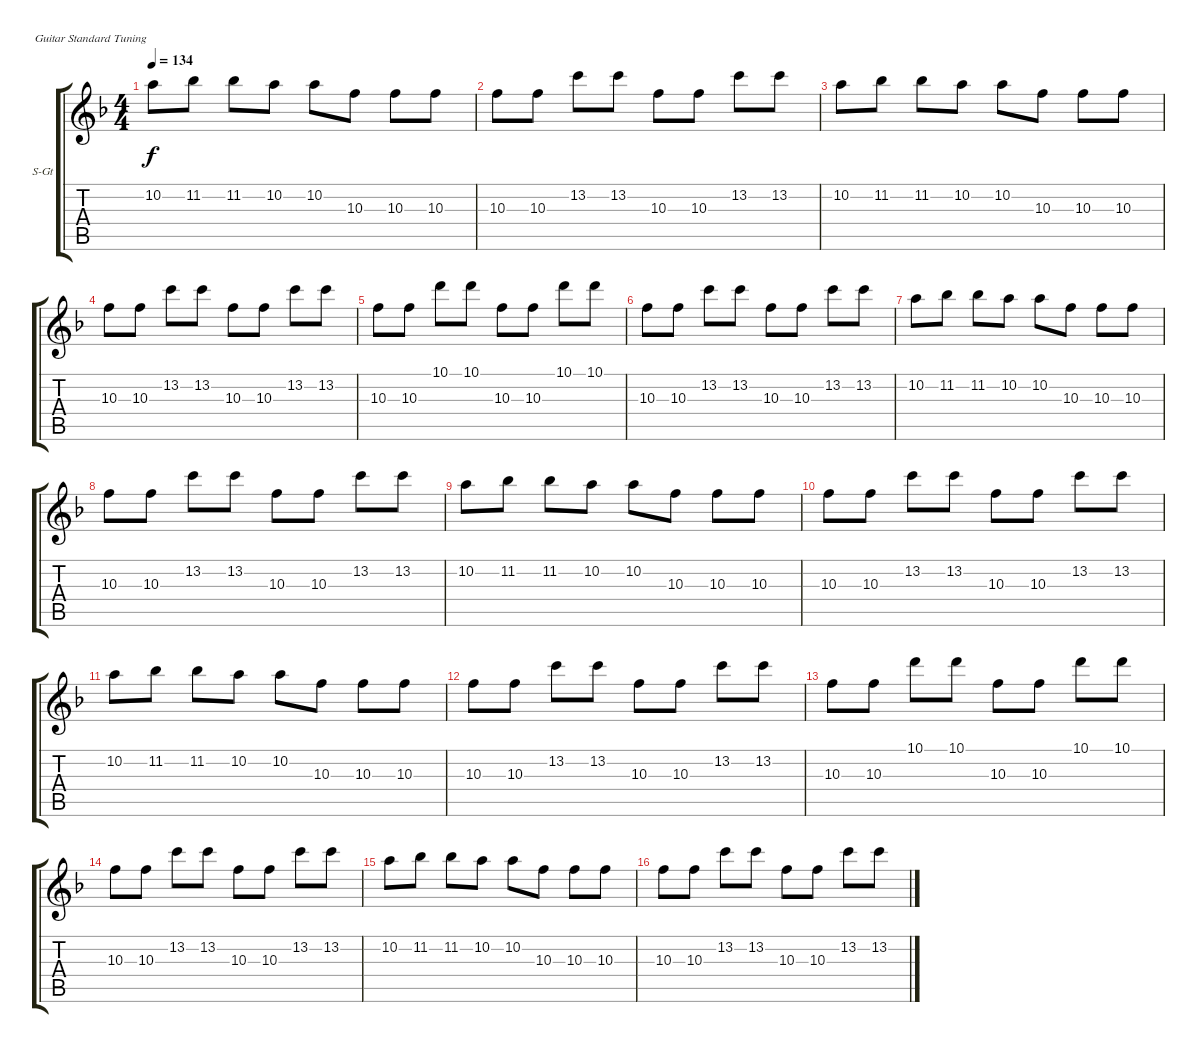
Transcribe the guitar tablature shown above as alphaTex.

\defaultSystemsLayout 4
\bracketExtendMode groupsimilarinstruments
\firstSystemTrackNameOrientation horizontal
\otherSystemsTrackNameOrientation horizontal
\track ("Claude" "S-Gt") {instrument acousticguitarsteel}
\staff {score tabs}
\tuning (E4 B3 G3 D3 A2 E2)
\ts (4 4)
\tempo 134
\clef g2
\scale
0.333333
\ks f
10.2.8{dy f} 11.2.8 11.2.8 10.2.8 10.2.8 10.3.8 10.3.8 10.3.8 |
\scale
0.333333 10.3.8 10.3.8 13.2.8 13.2.8 10.3.8 10.3.8 13.2.8 13.2.8 |
\scale
0.333333 10.2.8 11.2.8 11.2.8 10.2.8 10.2.8 10.3.8 10.3.8 10.3.8 |
\scale
0.333333 10.3.8 10.3.8 13.2.8 13.2.8 10.3.8 10.3.8 13.2.8 13.2.8 |
\scale
0.333333 10.3.8 10.3.8 10.1.8 10.1.8 10.3.8 10.3.8 10.1.8 10.1.8 |
\scale
0.333333 10.3.8 10.3.8 13.2.8 13.2.8 10.3.8 10.3.8 13.2.8 13.2.8 |
\scale
0.333333 10.2.8 11.2.8 11.2.8 10.2.8 10.2.8 10.3.8 10.3.8 10.3.8 |
\scale
0.333333 10.3.8 10.3.8 13.2.8 13.2.8 10.3.8 10.3.8 13.2.8 13.2.8 |
\scale
0.333333 10.2.8 11.2.8 11.2.8 10.2.8 10.2.8 10.3.8 10.3.8 10.3.8 |
\scale
0.333333 10.3.8 10.3.8 13.2.8 13.2.8 10.3.8 10.3.8 13.2.8 13.2.8 |
\scale
0.333333 10.2.8 11.2.8 11.2.8 10.2.8 10.2.8 10.3.8 10.3.8 10.3.8 |
\scale
0.333333 10.3.8 10.3.8 13.2.8 13.2.8 10.3.8 10.3.8 13.2.8 13.2.8 |
\scale
0.333333 10.3.8 10.3.8 10.1.8 10.1.8 10.3.8 10.3.8 10.1.8 10.1.8 |
\scale
0.333333 10.3.8 10.3.8 13.2.8 13.2.8 10.3.8 10.3.8 13.2.8 13.2.8 |
\scale
0.333333 10.2.8 11.2.8 11.2.8 10.2.8 10.2.8 10.3.8 10.3.8 10.3.8 |
\scale
0.333333 10.3.8 10.3.8 13.2.8 13.2.8 10.3.8 10.3.8 13.2.8 13.2.8
